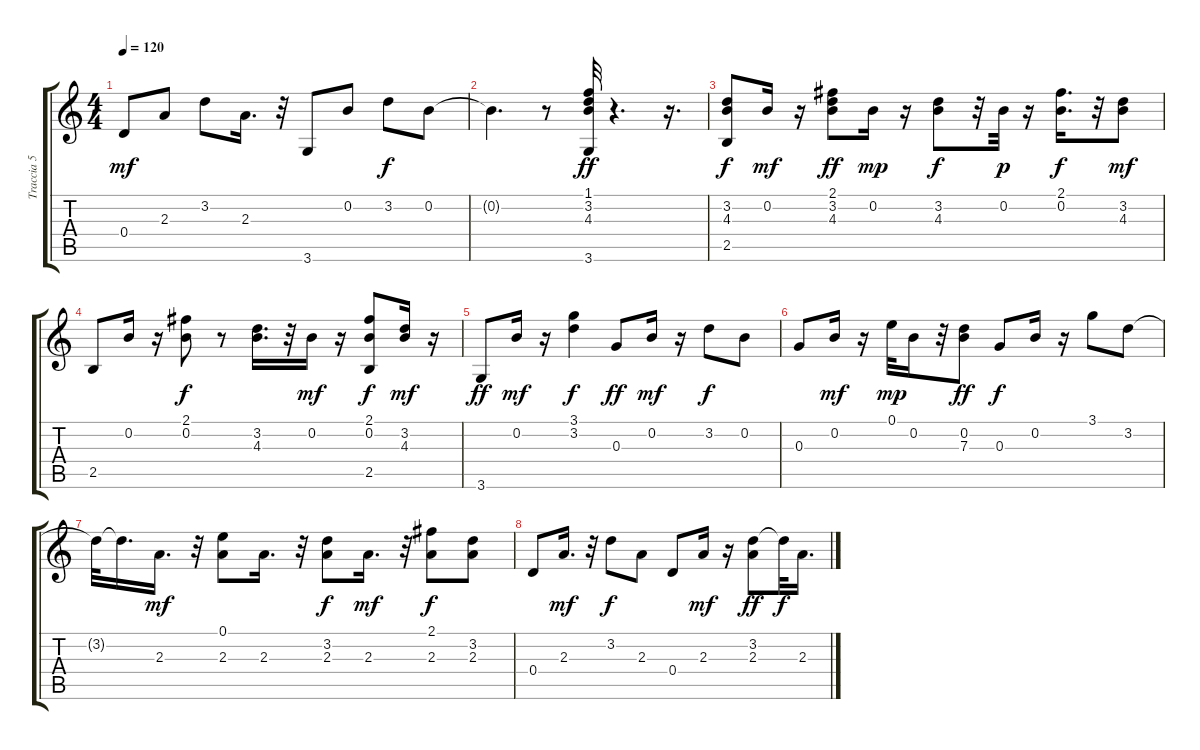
\track ("Traccia 5" "Traccia 5") {instrument electricguitarclean}
\staff {score tabs}
\tuning (E4 B3 G3 D3 A2 E2) {hide}
\ts (4 4)
\tempo 120
\clef g2
\ks c
0.4.8{dy mf} 2.3.8 3.2.8 2.3.16{d} r.32 3.6.8 0.2.8 3.2.8{dy f} 0.2.8 |
0.2{t}.4{d} r.8 (1.1 3.2 4.3 3.6).32{dy ff} r.4{d} r.16{d} |
(3.2 4.3 2.5).8{dy f} 0.2.16{dy mf} r.16 (2.1 3.2 4.3).8{dy ff} 0.2.16{dy mp} r.16 (3.2 4.3).8{dy f} r.32 0.2.32{dy p} r.16 (2.1 0.2).16{d dy f} r.32 (3.2 4.3).8{dy mf} |
2.5.8 0.2.16 r.16 (2.1 0.2).8{dy f} r.8 (3.2 4.3).16{d} r.32 0.2.16{dy mf} r.16 (2.1 0.2 2.5).8{dy f} (3.2 4.3).16{dy mf} r.16 |
3.6.8{dy ff} 0.2.16{dy mf} r.16 (3.1 3.2).4{dy f} 0.3.8{dy ff} 0.2.16{dy mf} r.16 3.2.8{dy f} 0.2.8 |
0.3.8 0.2.16{dy mf} r.16 0.1.32{dy mp} 0.2.16 r.32 (0.2 7.3).8{dy ff} 0.3.8{dy f} 0.2.16 r.16 3.1.8 3.2.8 |
3.2{t}.32 3.2{t}.16{d} 2.3.16{d dy mf} r.32 (0.1 2.3).8 2.3.16{d} r.32 (3.2 2.3).8{dy f} 2.3.16{d dy mf} r.32 (2.1 2.3).8{dy f} (3.2 2.3).8 |
0.4.8 2.3.16{d dy mf} r.32 3.2.8{dy f} 2.3.8 0.4.8 2.3.16{dy mf} r.16 (3.2 2.3).8{dy ff} 3.2{t}.32{dy f} 2.3.16{d}
